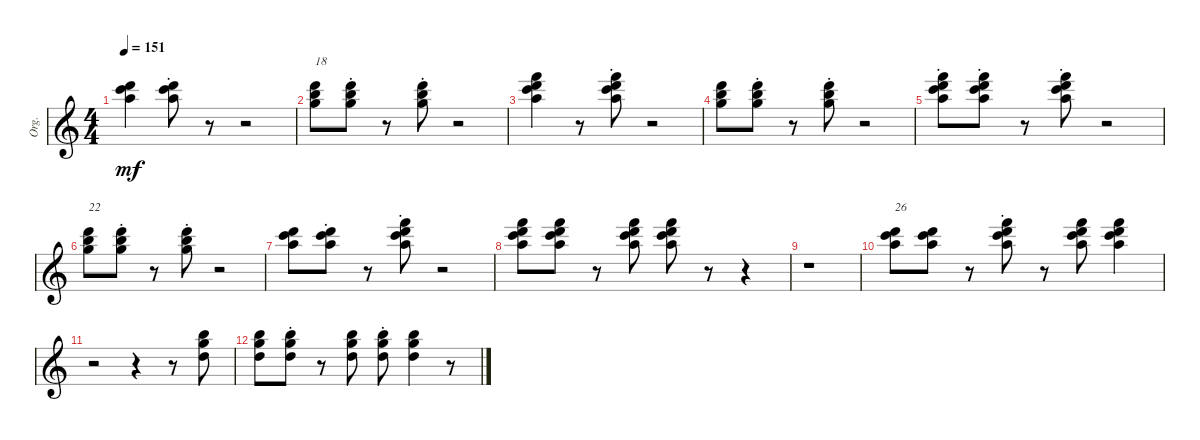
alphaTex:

\bracketExtendMode groupsimilarinstruments
\track ("Organ" "Org.") {instrument acousticgrandpiano}
\staff {score}
\tuning (E4 B3 G3 D3 A2 E2)
\ts (4 4)
\tempo 151
\clef g2
\ks aminor
(25.2 22.1 26.3).4{dy mf} (25.2{st} 22.1{st} 26.3{st}).8 r.8 r.2 |
(24.2 24.3 22.1).8{txt "18"} (24.2{st} 24.3{st} 22.1{st}).8 r.8 (24.2{st} 24.3{st} 22.1{st}).8 r.2 |
(25.2 31.3 17.1 39.4).4 r.8 (25.2{st} 31.3{st} 17.1 39.4{st}).8 r.2 |
(24.2 24.3 22.1).8 (24.2{st} 24.3{st} 22.1{st}).8 r.8 (24.2{st} 24.3{st} 22.1{st}).8 r.2 |
(25.2{st} 31.3{st} 17.1 39.4{st}).8 (25.2{st} 31.3{st} 17.1 39.4{st}).8 r.8 (25.2{st} 31.3{st} 17.1 39.4{st}).8 r.2 |
(24.2 24.3 22.1).8{txt "22"} (24.2{st} 24.3{st} 22.1{st}).8 r.8 (24.2{st} 24.3{st} 22.1{st}).8 r.2 |
(25.2 22.1 26.3).8 (25.2{st} 22.1{st} 26.3{st}).8 r.8 (25.2{st} 31.3{st} 17.1 39.4{st}).8 r.2 |
(25.2 31.3 17.1 39.4).8 (25.2 31.3 17.1 39.4).8 r.8 (25.2 31.3 17.1 39.4).8 (25.2 31.3 17.1 39.4).8 r.8 r.4 |
r.1 |
(25.2 22.1 26.3).8{txt "26"} (25.2 22.1 26.3).8 r.8 (25.2{st} 31.3{st} 17.1{st} 39.4{st}).8 r.8 (25.2 31.3 17.1 39.4).8 (25.2 31.3 17.1 39.4).4 |
r.2 r.4 r.8 (24.2 24.3 24.4).8 |
(24.2 24.3 24.4).8 (24.2{st} 24.3{st} 24.4{st}).8 r.8 (24.2 24.3 24.4).8 (24.2{st} 24.3{st} 24.4{st}).8 (24.2 24.3 24.4).4 r.8
